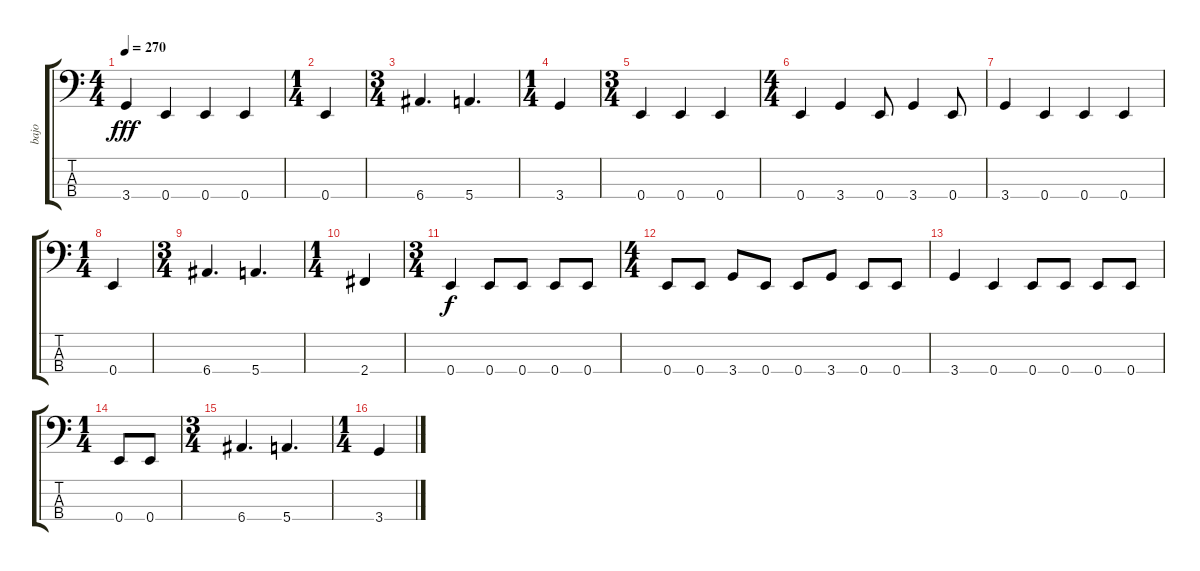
\track ("bajo" "bajo") {instrument electricbassfinger}
\staff {score tabs}
\tuning (G2 D2 A1 E1) {hide}
\ts (4 4)
\tempo 270
\clef f4
\ks c
3.4.4{dy fff} 0.4.4 0.4.4 0.4.4 |
\ts (1 4)
0.4.4 |
\ts (3 4)
6.4.4{d} 5.4.4{d} |
\ts (1 4)
3.4.4 |
\ts (3 4)
0.4.4 0.4.4 0.4.4 |
\ts (4 4)
0.4.4 3.4.4 0.4.8 3.4.4 0.4.8 |
3.4.4 0.4.4 0.4.4 0.4.4 |
\ts (1 4)
0.4.4 |
\ts (3 4)
6.4.4{d} 5.4.4{d} |
\ts (1 4)
2.4.4 |
\ts (3 4)
0.4.4{dy f} 0.4.8 0.4.8 0.4.8 0.4.8 |
\ts (4 4)
0.4.8 0.4.8 3.4.8 0.4.8 0.4.8 3.4.8 0.4.8 0.4.8 |
3.4.4 0.4.4 0.4.8 0.4.8 0.4.8 0.4.8 |
\ts (1 4)
0.4.8 0.4.8 |
\ts (3 4)
6.4.4{d} 5.4.4{d} |
\ts (1 4)
3.4.4
